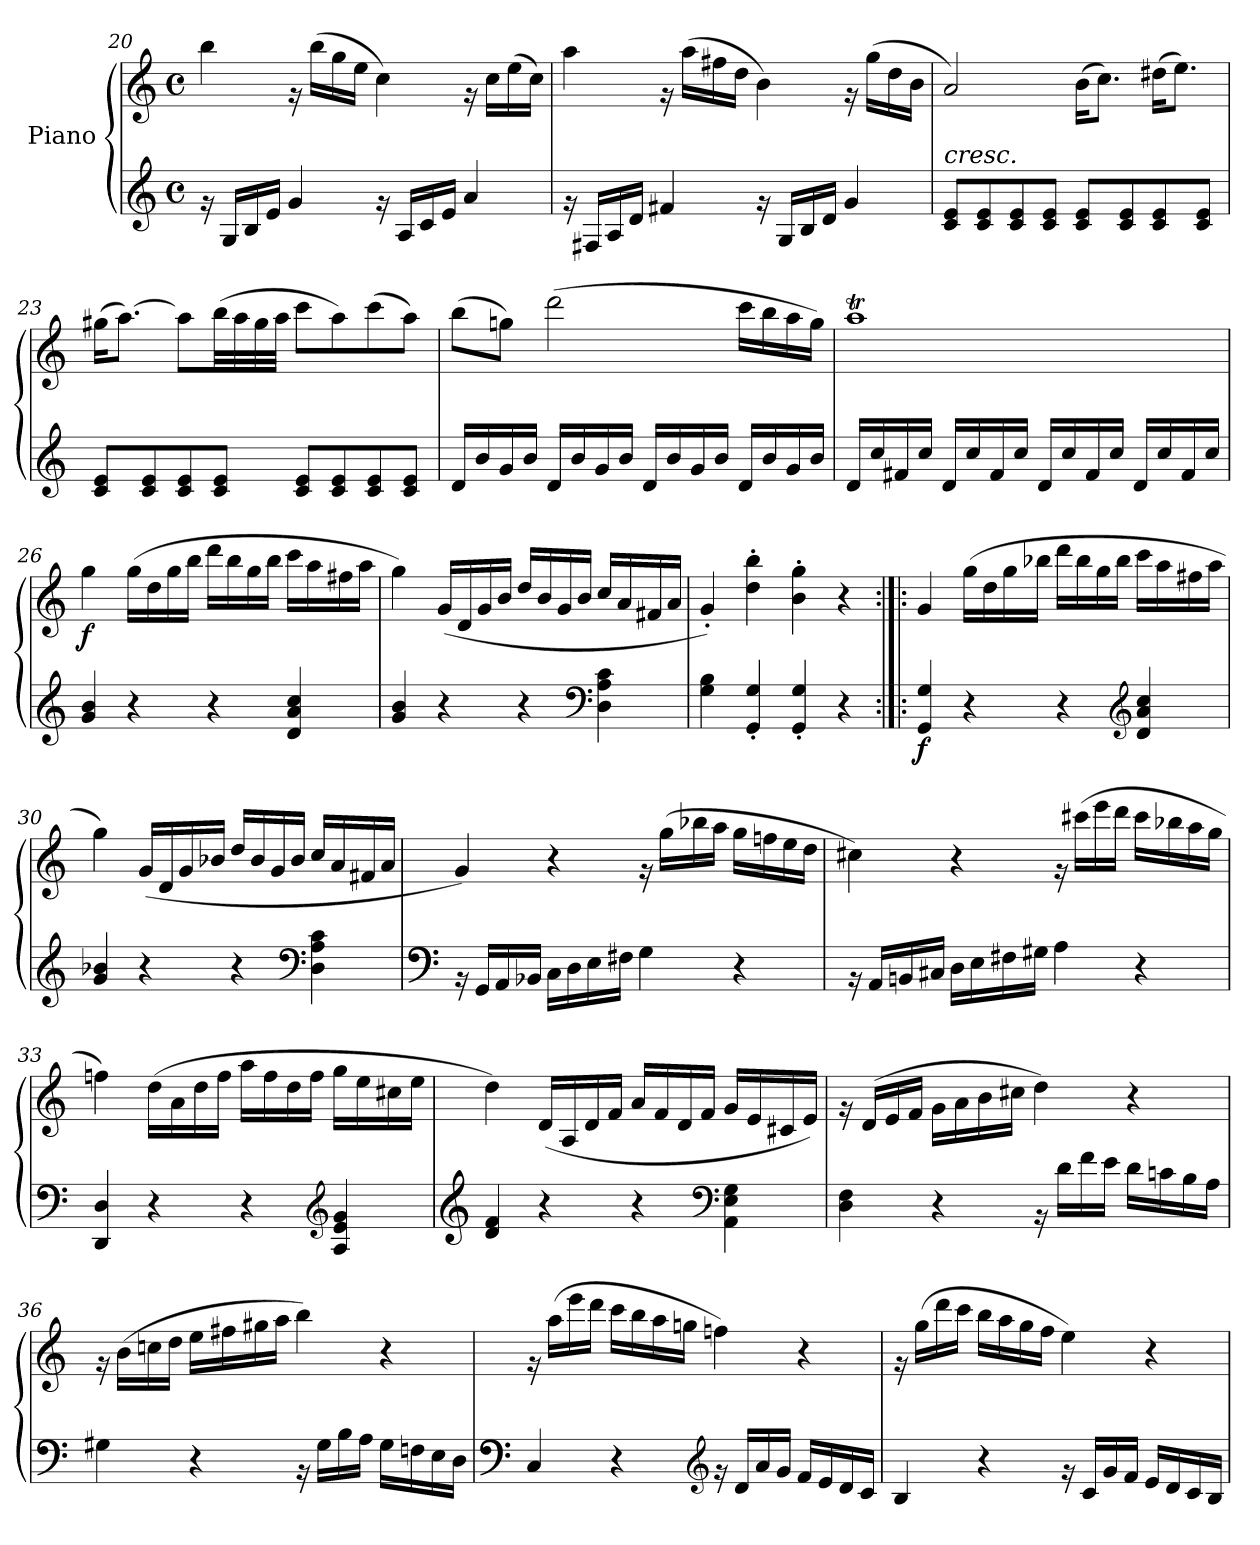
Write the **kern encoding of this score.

**kern	**kern	**dynam
*part1	*part1	*part1
*staff2	*staff1	*staff1/2
*I"Piano	*	*
!!LO:LB:g=z
*clefG2	*clefG2	*
*k[]	*k[]	*
*M4/4	*M4/4	*
*met(c)	*met(c)	*
=20	=20	=20
16rg	4bb\	.
16G/LL	.	.
16B/	.	.
16e/JJ	.	.
4g/	16rg	.
.	(>16bb\LL	.
.	16gg\	.
.	16ee\JJ	.
16rg	4cc\)	.
16A/LL	.	.
16c/	.	.
16e/JJ	.	.
4a/	16rg	.
.	16cc\LL	.
.	(>16ee\	.
.	16cc\JJ)	.
=21	=21	=21
16rg	4aa\	.
16F#X/LL	.	.
16A/	.	.
16d/JJ	.	.
4f#X/	16rg	.
.	(>16aa\LL	.
.	16ff#X\	.
.	16dd\JJ	.
16rg	4b\)	.
16G/LL	.	.
16B/	.	.
16d/JJ	.	.
4g/	16rg	.
.	(>16gg\LL	.
.	16dd\	.
.	16b\JJ	.
=22	=22	=22
!LO:TX:a:i:t=cresc.	!	!
8c/ 8e/L	2a/)	.
8c/ 8e/	.	.
8c/ 8e/	.	.
8c/ 8e/J	.	.
8c/ 8e/L	(>16b\KL	.
.	8.cc\J)	.
8c/ 8e/	.	.
8c/ 8e/	(>16dd#X\KL	.
.	8.ee\J)	.
8c/ 8e/J	.	.
!!LO:LB:g=z
=23	=23	=23
8c/ 8e/L	(>16gg#X\KL	.
.	[8.aa\J)	.
8c/ 8e/	.	.
8c/ 8e/	8aa\L]	.
8c/ 8e/J	(>32bb\LL	.
.	32aa\	.
.	32gg#\	.
.	32aa\JJJ	.
8c/ 8e/L	8ccc\L	.
8c/ 8e/	8aa\)	.
8c/ 8e/	(>8ccc\	.
8c/ 8e/J	8aa\J)	.
=24	=24	=24
16d/LL	(>8bb\L	.
16b/	.	.
16g/	8ggn\J)	.
16b/JJ	.	.
16d/LL	(>2ddd\	.
16b/	.	.
16g/	.	.
16b/JJ	.	.
16d/LL	.	.
16b/	.	.
16g/	.	.
16b/JJ	.	.
16d/LL	16ccc\LL	.
16b/	16bb\	.
16g/	16aa\	.
16b/JJ	16gg\JJ)	.
=25	=25	=25
16d/LL	1aaT	.
16cc/	.	.
16f#X/	.	.
16cc/JJ	.	.
16d/LL	.	.
16cc/	.	.
16f#/	.	.
16cc/JJ	.	.
16d/LL	.	.
16cc/	.	.
16f#/	.	.
16cc/JJ	.	.
16d/LL	.	.
16cc/	.	.
16f#/	.	.
16cc/JJ	.	.
!!LO:PB:g=z
=26	=26	=26
!	!	!LO:DY:b
4g/ 4b/	4gg\	f
4r	(>16gg\LL	.
.	16dd\	.
.	16gg\	.
.	16bb\JJ	.
4r	16ddd\LL	.
.	16bb\	.
.	16gg\	.
.	16bb\JJ	.
4d/ 4a/ 4cc/	16ccc\LL	.
.	16aa\	.
.	16ff#X\	.
.	16aa\JJ	.
=27	=27	=27
4g/ 4b/	4gg\)	.
4r	(<16g/LL	.
.	16d/	.
.	16g/	.
.	16b/JJ	.
4r	16dd/LL	.
.	16b/	.
.	16g/	.
.	16b/JJ	.
*clefF4	*	*
4D\ 4A\ 4c\	16cc/LL	.
.	16a/	.
.	16f#X/	.
.	16a/JJ	.
=28	=28	=28
4G\ 4B\	4g'/)	.
4GG/' 4G/'	4dd\' 4bb\'	.
4GG/' 4G/'	4b\' 4gg\'	.
4r	4r	.
!!LO:LB:g=z
=29:|!|:	=29:|!|:	=29:|!|:
!	!	!LO:DY:b=2
4GG/ 4G/	4g/	f
4r	(>16gg\LL	.
.	16dd\	.
.	16gg\	.
.	16bb-X\JJ	.
4r	16ddd\LL	.
.	16bb-\	.
.	16gg\	.
.	16bb-\JJ	.
*clefG2	*	*
4d/ 4a/ 4cc/	16ccc\LL	.
.	16aa\	.
.	16ff#X\	.
.	16aa\JJ	.
=30	=30	=30
4g/ 4b-X/	4gg\)	.
4r	(<16g/LL	.
.	16d/	.
.	16g/	.
.	16b-X/JJ	.
4r	16dd/LL	.
.	16b-/	.
.	16g/	.
.	16b-/JJ	.
*clefF4	*	*
4D\ 4A\ 4c\	16cc/LL	.
.	16a/	.
.	16f#X/	.
.	16a/JJ	.
!!LO:LB:g=z
=31	=31	=31
*clefF4	*	*
16rBB	4g/)	.
16GG/LL	.	.
16AA/	.	.
16BB-X/JJ	.	.
16C\LL	4r	.
16D\	.	.
16E\	.	.
16F#X\JJ	.	.
4G\	16rg	.
.	(>16gg\LL	.
.	16bb-X\	.
.	16aa\JJ	.
4r	16gg\LL	.
.	16ffn\	.
.	16ee\	.
.	16dd\JJ	.
=32	=32	=32
16rBB	4cc#X\)	.
16AA/LL	.	.
16BBn/	.	.
16C#X/JJ	.	.
16D\LL	4r	.
16E\	.	.
16F#X\	.	.
16G#X\JJ	.	.
4A\	16rg	.
.	(>16ccc#X\LL	.
.	16eee\	.
.	16ddd\JJ	.
4r	16ccc#\LL	.
.	16bb-X\	.
.	16aa\	.
.	16gg\JJ	.
!!LO:LB:g=z
=33	=33	=33
4DD/ 4D/	4ffn\)	.
4r	(>16dd\LL	.
.	16a\	.
.	16dd\	.
.	16ff\JJ	.
4r	16aa\LL	.
.	16ff\	.
.	16dd\	.
.	16ff\JJ	.
*clefG2	*	*
4A/ 4e/ 4g/	16gg\LL	.
.	16ee\	.
.	16cc#X\	.
.	16ee\JJ	.
=34	=34	=34
*clefG2	*	*
4d/ 4f/	4dd\)	.
4r	(<16d/LL	.
.	16A/	.
.	16d/	.
.	16f/JJ	.
4r	16a/LL	.
.	16f/	.
.	16d/	.
.	16f/JJ	.
*clefF4	*	*
4AA\ 4E\ 4G\	16g/LL	.
.	16e/	.
.	16c#X/	.
.	16e/JJ)	.
=35	=35	=35
4D\ 4F\	16rg	.
.	(>16d/LL	.
.	16e/	.
.	16f/JJ	.
4r	16g\LL	.
.	16a\	.
.	16b\	.
.	16cc#X\JJ	.
16rBB	4dd\)	.
16d\LL	.	.
16f\	.	.
16e\JJ	.	.
16d\LL	4r	.
16cn\	.	.
16B\	.	.
16A\JJ	.	.
!!LO:LB:g=z
=36	=36	=36
4G#X\	16rg	.
.	(>16b\LL	.
.	16ccn\	.
.	16dd\JJ	.
4r	16ee\LL	.
.	16ff#X\	.
.	16gg#X\	.
.	16aa\JJ	.
16rBB	4bb\)	.
16G#\LL	.	.
16B\	.	.
16A\JJ	.	.
16G#\LL	4r	.
16Fn\	.	.
16E\	.	.
16D\JJ	.	.
=37	=37	=37
*clefF4	*	*
4C/	16rg	.
.	(>16aa\LL	.
.	16eee\	.
.	16ddd\JJ	.
4r	16ccc\LL	.
.	16bb\	.
.	16aa\	.
.	16ggn\JJ	.
*clefG2	*	*
16rg	4ffn\)	.
16d/LL	.	.
16a/	.	.
16g/JJ	.	.
16f/LL	4r	.
16e/	.	.
16d/	.	.
16c/JJ	.	.
!!LO:PB:g=z
=38	=38	=38
4B/	16rg	.
.	(>16gg\LL	.
.	16ddd\	.
.	16ccc\JJ	.
4r	16bb\LL	.
.	16aa\	.
.	16gg\	.
.	16ff\JJ	.
16rg	4ee\)	.
16c/LL	.	.
16g/	.	.
16f/JJ	.	.
16e/LL	4r	.
16d/	.	.
16c/	.	.
16B/JJ	.	.
=	=	=
*-	*-	*-
